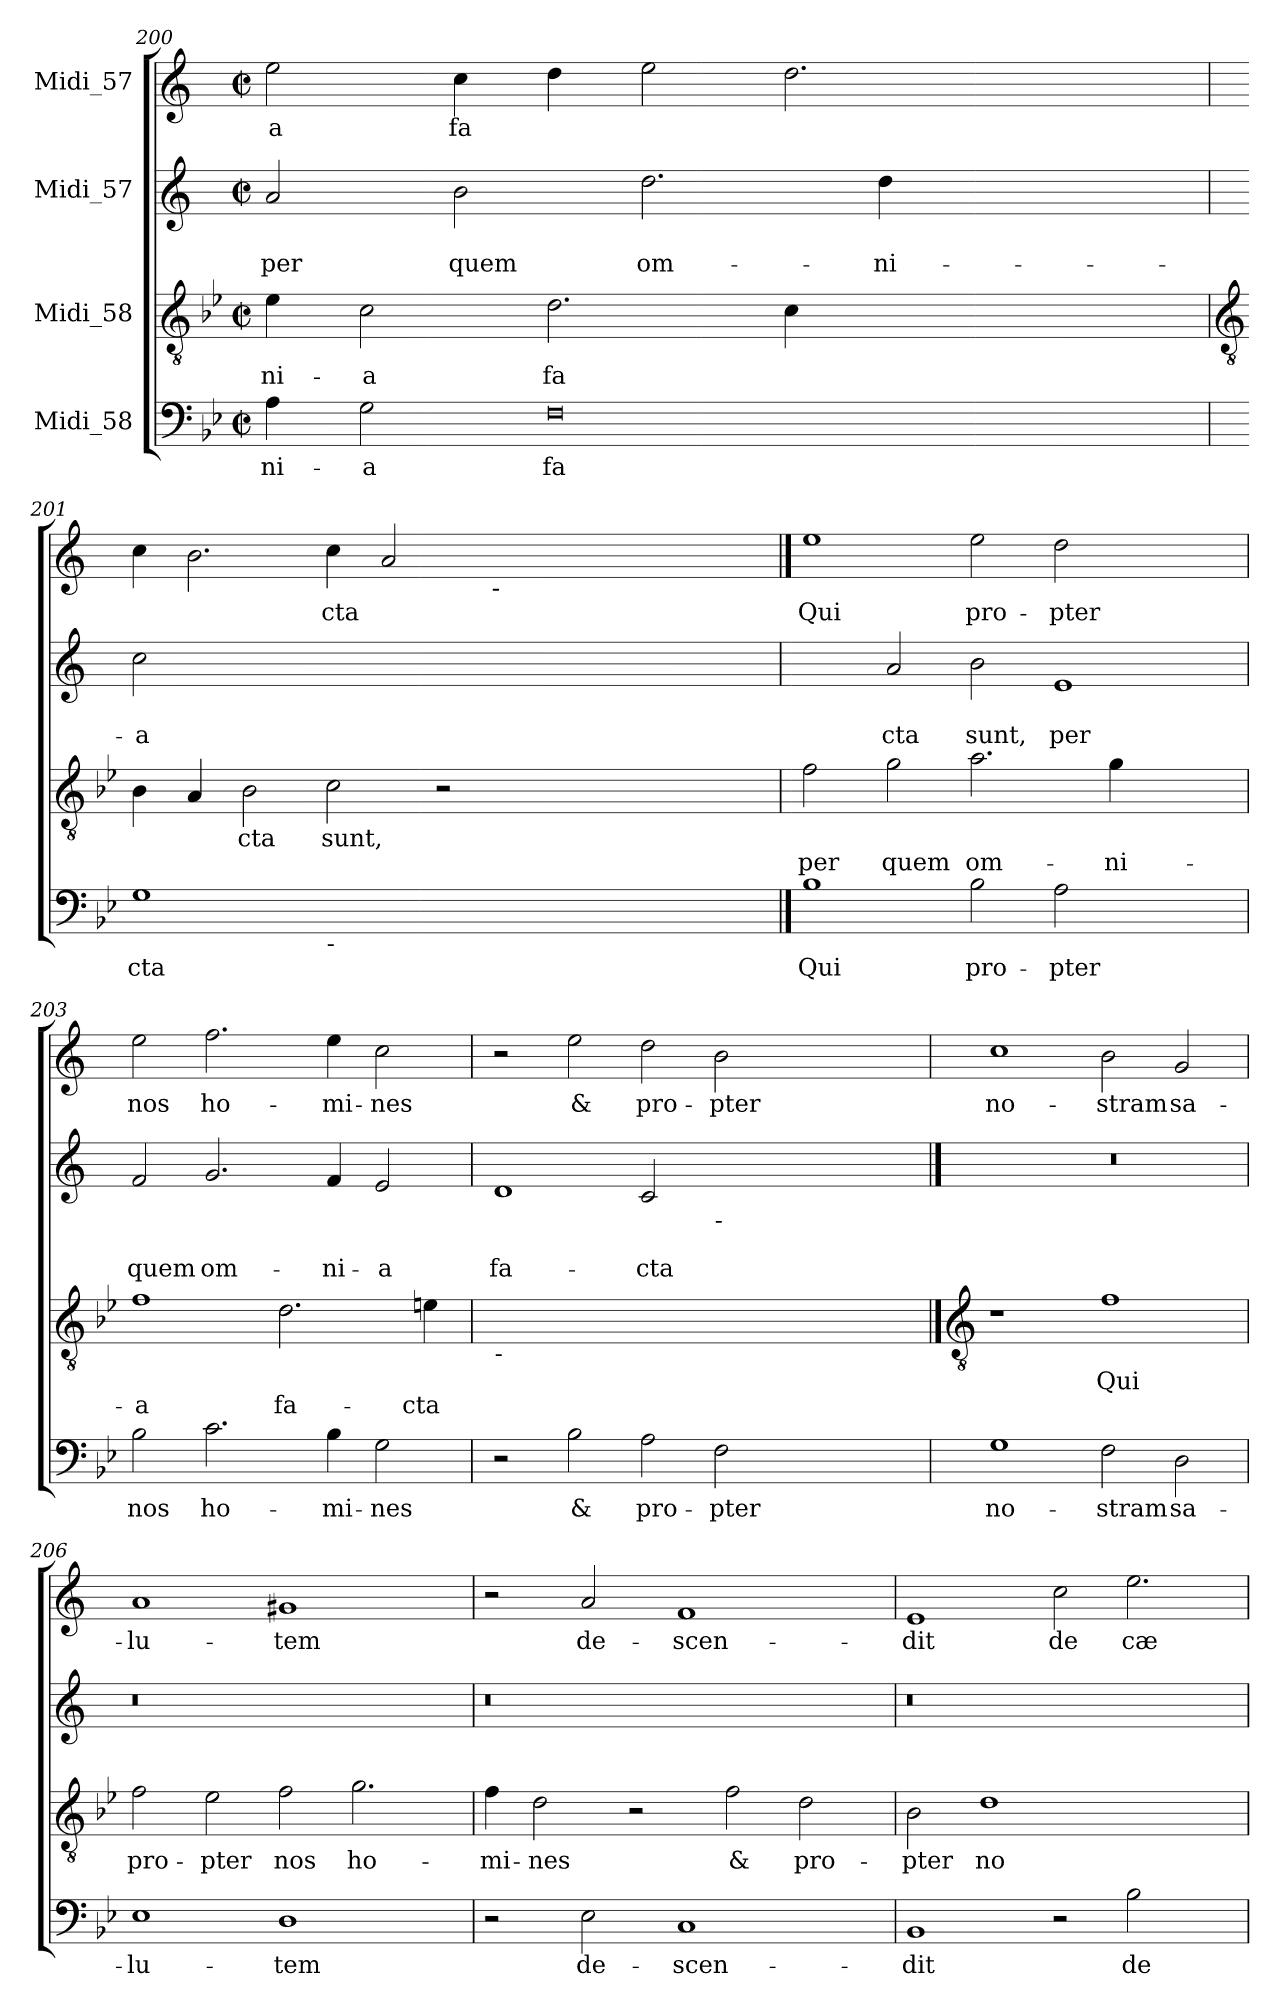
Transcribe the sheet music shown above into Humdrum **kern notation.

**kern	**text	**kern	**text	**text	**kern	**text	**text	**kern	**text
*part4	*part4	*part3	*part3	*part3	*part2	*part2	*part2	*part1	*part1
*staff4	*staff4	*staff3	*staff3	*staff3	*staff2	*staff2	*staff2	*staff1	*staff1
*I"Midi_58	*	*I"Midi_58	*	*	*I"Midi_57	*	*	*I"Midi_57	*
*clefF4	*	*clefGv2	*	*	*clefG2	*	*	*clefG2	*
*	*	*	*	*	*ITrd1c2	*	*	*ITrd1c2	*
*k[b-e-]	*	*k[b-e-]	*	*	*k[b-e-]	*	*	*k[b-e-]	*
*B-:	*	*B-:	*	*	*B-:	*	*	*B-:	*
*M4/2	*	*M4/2	*	*	*M4/2	*	*	*M4/2	*
*met(c|)	*	*met(c|)	*	*	*met(c|)	*	*	*met(c|)	*
=200	=200	=200	=200	=200	=200	=200	=200	=200	=200
!	!LO:LY:b	!	!LO:LY:b	!	!	!	!LO:LY:b	!	!LO:LY:b
4A	-ni-	4e-	ni-	.	2g	.	per	2dd	-a
!	!LO:LY:b	!	!LO:LY:b	!	!	!	!	!	!
2G	-a	2c	-a	.	.	.	.	.	.
!	!	!	!	!	!	!	!LO:LY:b	!	!LO:LY:b
.	.	.	.	.	2a	.	quem	4b-	fa
!	!LO:LY:b	!	!LO:LY:b	!	!	!	!	!	!
0F	fa	2.d	fa	.	.	.	.	4cc	.
!	!	!	!	!	!	!	!LO:LY:b	!	!
.	.	.	.	.	2.cc	.	om-	2dd	.
.	.	4c	.	.	.	.	.	2.cc	.
!	!	!	!	!	!	!	!LO:LY:b	!	!
.	.	1ryy	.	.	4cc	.	-ni-	.	.
.	.	.	.	.	2.ryy	.	.	.	.
.	.	.	.	.	.	.	.	2ryy	.
!!LO:LB:g=z
=201	=201	=201	=201	=201	=201	=201	=201	=201	=201
*	*	*clefGv2	*	*	*	*	*	*	*
!	!LO:LY:b	!	!	!	!	!	!LO:LY:b	!	!
1G	cta	4B-	.	.	2b-	.	-a	4b-	.
.	.	4A	.	.	.	.	.	2.a	.
!	!	!	!LO:LY:b	!	!	!	!LO:LY:b	!	!
.	.	2B-	cta	.	[2ayy	.	fa	.	.
!LO:TX:b:t=-	!	!	!	!	!	!	!	!	!
!	!LO:LY:b	!	!LO:LY:b	!	!	!	!	!	!LO:LY:b
0Dyy	sunt.	2c	sunt,	.	0ryy	.	.	4b-	cta
.	.	.	.	.	.	.	.	2g	.
.	.	2r	.	.	.	.	.	.	.
!	!	!	!	!	!	!	!	!LO:TX:b:t=-	!
!	!	!	!	!	!	!	!	!	!LO:LY:b
.	.	.	.	.	.	.	.	0ayy	sunt.
.	.	1..ryy	.	.	.	.	.	.	.
2.ryy	.	.	.	.	2.ryy	.	.	.	.
!!LO:LB:g=z
==202	==202	=202	==202	==202	=202	==202	==202	==202	==202
!	!LO:LY:b	!	!	!LO:LY:b	!	!	!	!	!LO:LY:b
1B-	Qui	2f	.	per	2ayy]	.	.	1dd	Qui
!	!	!	!	!LO:LY:b	!	!	!LO:LY:b	!	!
.	.	2g	.	quem	2g	.	cta	.	.
!	!LO:LY:b	!	!	!LO:LY:b	!	!	!LO:LY:b	!	!LO:LY:b
2B-	pro-	2.a	.	om-	2a	.	sunt,	2dd	pro-
!	!LO:LY:b	!	!	!	!	!	!LO:LY:b	!	!LO:LY:b
2A	-pter	.	.	.	1d	.	per	2cc	-pter
!	!	!	!	!LO:LY:b	!	!	!	!	!
.	.	4g	.	-ni-	.	.	.	.	.
2ryy	.	2ryy	.	.	.	.	.	2ryy	.
=203	=203	=203	=203	=203	=203	=203	=203	=203	=203
!	!LO:LY:b	!	!	!LO:LY:b	!	!	!LO:LY:b	!	!LO:LY:b
2B-	nos	1f	.	-a	2e-	.	quem	2dd	nos
!	!LO:LY:b	!	!	!	!	!	!LO:LY:b	!	!LO:LY:b
2.c	ho-	.	.	.	2.f	.	om-	2.ee-	ho-
!	!	!	!	!LO:LY:b	!	!	!	!	!
.	.	2.d	.	fa-	.	.	.	.	.
!	!LO:LY:b	!	!	!	!	!	!LO:LY:b	!	!LO:LY:b
4B-	-mi-	.	.	.	4e-	.	-ni-	4dd	-mi-
!	!LO:LY:b	!	!	!	!	!	!LO:LY:b	!	!LO:LY:b
2G	-nes	.	.	.	2d	.	-a	2b-	-nes
!	!	!	!	!LO:LY:b	!	!	!	!	!
.	.	4en	.	-cta	.	.	.	.	.
=204	=204	=204	=204	=204	=204	=204	=204	=204	=204
!	!	!LO:TX:b:t=-	!	!	!	!	!	!	!
!	!	!	!	!LO:LY:b	!	!	!LO:LY:b	!	!
2r	.	0f#Xyy	.	sunt.	1c	.	fa-	2r	.
!	!LO:LY:b	!	!	!	!	!	!	!	!LO:LY:b
2B-	&	.	.	.	.	.	.	2dd	&
!	!LO:LY:b	!	!	!	!	!	!LO:LY:b	!	!LO:LY:b
2A	pro-	.	.	.	2B-	.	-cta	2cc	pro-
!	!	!	!	!	!LO:TX:b:t=-	!	!	!	!
!	!LO:LY:b	!	!	!	!	!	!LO:LY:b	!	!LO:LY:b
2F	-pter	.	.	.	0Ayy	.	sunt.	2a	-pter
1.ryy	.	1.ryy	.	.	.	.	.	1.ryy	.
!!LO:LB:g=z
=205	=205	==205	=205	=205	==205	=205	=205	=205	=205
*	*	*clefGv2	*	*	*	*	*	*	*
!	!LO:LY:b	!	!	!	!	!	!	!	!LO:LY:b
1G	no-	1r	.	.	0r	.	.	1b-	no-
!	!LO:LY:b	!	!LO:LY:b	!	!	!	!	!	!LO:LY:b
2F	-stram	1f	Qui	.	.	.	.	2a	-stram
!	!LO:LY:b	!	!	!	!	!	!	!	!LO:LY:b
2D	sa-	.	.	.	.	.	.	2f	sa-
!!LO:LB:g=z
=206	=206	=206	=206	=206	=206	=206	=206	=206	=206
!	!LO:LY:b	!	!LO:LY:b	!	!	!	!	!	!LO:LY:b
1E-	-lu-	2f	pro-	.	0r	.	.	1g	-lu-
!	!	!	!LO:LY:b	!	!	!	!	!	!
.	.	2e-	-pter	.	.	.	.	.	.
!	!LO:LY:b	!	!LO:LY:b	!	!	!	!	!	!LO:LY:b
1D	-tem	2f	nos	.	.	.	.	1f#X	-tem
!	!	!	!LO:LY:b	!	!	!	!	!	!
.	.	2.g	ho-	.	.	.	.	.	.
4ryy	.	.	.	.	4ryy	.	.	4ryy	.
=207	=207	=207	=207	=207	=207	=207	=207	=207	=207
!	!	!	!LO:LY:b	!	!	!	!	!	!
2r	.	4f	-mi-	.	0r	.	.	2r	.
!	!	!	!LO:LY:b	!	!	!	!	!	!
.	.	2d	-nes	.	.	.	.	.	.
!	!LO:LY:b	!	!	!	!	!	!	!	!LO:LY:b
2E-	de-	.	.	.	.	.	.	2g	de-
.	.	2r	.	.	.	.	.	.	.
!	!LO:LY:b	!	!	!	!	!	!	!	!LO:LY:b
1C	-scen-	.	.	.	.	.	.	1e-	-scen-
!	!	!	!LO:LY:b	!	!	!	!	!	!
.	.	2f	&	.	.	.	.	.	.
!	!	!	!LO:LY:b	!	!	!	!	!	!
.	.	2d	pro-	.	.	.	.	.	.
4ryy	.	.	.	.	4ryy	.	.	4ryy	.
=208	=208	=208	=208	=208	=208	=208	=208	=208	=208
!	!LO:LY:b	!	!LO:LY:b	!	!	!	!	!	!LO:LY:b
1BB-	-dit	2B-	-pter	.	0r	.	.	1d	-dit
!	!	!	!LO:LY:b	!	!	!	!	!	!
.	.	1d	no-	.	.	.	.	.	.
!	!	!	!	!	!	!	!	!	!LO:LY:b
2r	.	.	.	.	.	.	.	2b-	de
!	!LO:LY:b	!	!	!	!	!	!	!	!LO:LY:b
2B-	de-	2.ryy	.	.	.	.	.	2.dd	cæ
4ryy	.	.	.	.	4ryy	.	.	.	.
=	=	=	=	=	=	=	=	=	=
*-	*-	*-	*-	*-	*-	*-	*-	*-	*-
